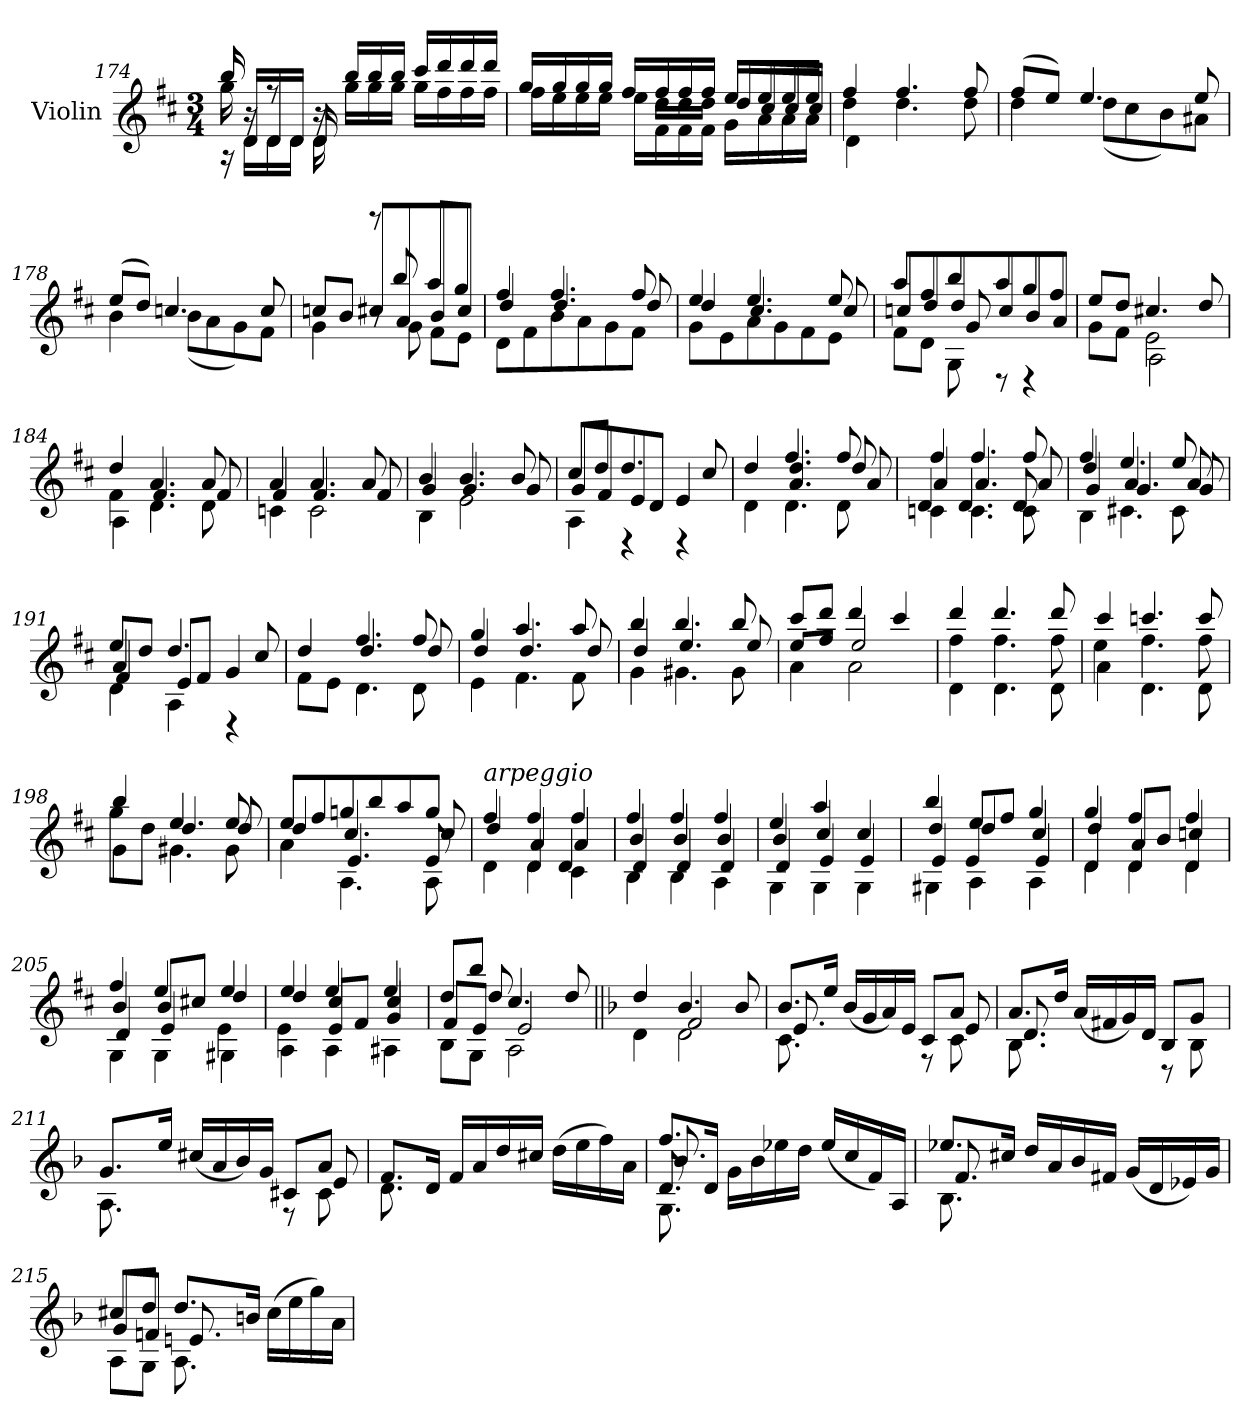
**kern
*part1
*staff1
*I"Violin
*I'Vln.
*clefG2
*k[f#c#]
*M3/4
=174
*^
*	*^
16bb/	16gg\	16rA
16r	16d\LL	16d/LL
8rff	16d\	16d/
.	16d\JJ	16d/JJ
16r	16d\	16d/
16bb/LL	16gg\LL	4..ryy
16bb/	16gg\	.
16bb/JJ	16gg\JJ	.
16ccc#/LL	16gg\LL	.
16ddd/	16ff#\	.
16ddd/	16ff#\	.
16ddd/JJ	16ff#\JJ	.
=175	=175	=175
16gg/LL	16ff#\LL	16ryy
*	*v	*v
16gg/	16ee\
16gg/	16ee\
16gg/JJ	16ee\JJ
16ff#/LL	16ee\LL
*	*^
16ff#/	16f#\	16dd\LL
16ff#/	16f#\	16dd\
16ff#/JJ	16f#\JJ	16dd\JJ
16ee/LL	16g\LL	16dd/LL
16ee/	16a\	16cc#/
16ee/	16a\	16cc#/
16ee/JJ	16a\JJ	16cc#/JJ
!!LO:LB:g=z	!!	!!
=176	=176	=176
4ff#/	4dd\	4d\
4.ff#/	4.dd\	2ryy
8ff#/	8dd\	.
*	*v	*v
=177	=177
(>8ff#/L	4dd\
8ee/J)	.
4.ee/	(<8dd\L
.	8cc#\
.	8b\)
8ee/	8a#X\J
=178	=178
(>8ee/L	4b\
8dd/J)	.
4.ccn/	(<8b\L
.	8a\
.	8g\)
8cc/	8f#\J
=179	=179
*	*^
8ccn/L	4g\	4ryy
8b/J	.	.
8cc#X/L	8r	8rffff
8a/	8g\	8bb/
8b/	8f#\L	8aa/L
8cc#/J	8e\J	8gg/J
=180	=180	=180
4ff#/	8d\L	4dd/
.	8f#\	.
4.ff#/	8b\	4.dd/
.	8a\	.
.	8g\	.
8ff#/	8f#\J	8dd/
=181	=181	=181
4ee/	8g\L	4dd/
.	8e\	.
4.ee/	8a\	4.cc#/
.	8g\	.
.	8f#\	.
8ee/	8e\J	8cc#/
!!LO:LB:g=z	!!	!!
=182	=182	=182
*	*	*^
8aa/L	8f#\L	8ccn/L	4ryy
8ff#/	8d\J	8dd/	.
8bb/	8G\	8dd/	8g/
8aa/	8rD	8cc/	4.ryy
8gg/	4rD	8b/	.
8ff#/J	.	8a/J	.
*	*	*v	*v
=183	=183	=183
8ee/L	8g\L	4ryy
8dd/J	8f#\J	.
4.cc#X/	2e\	2A\
8dd/	.	.
=184	=184	=184
4dd/	4f#\	4A\
4.a/	4.f#/	4.d\
8a/	8f#/	8d\
=185	=185	=185
4a/	4cn\	4f#/
4.a/	2c\	4.f#/
8a/	.	8f#/
=186	=186	=186
4b/	4B\	4g/
4.b/	2e\	4.g/
8b/	.	8g/
=187	=187	=187
8cc#/L	4A\	8g/L
8dd/J	.	8f#/
4.dd/	4rD	8e/
.	.	8d/J
.	4rD	4e/
8cc#/	.	.
=188	=188	=188
*	*	*^
4dd/	4d\	4ryy	4ryy
4.ff#/	4.d\	4.dd/	4.a/
8ff#/	8d\	8dd/	8a/
!!LO:LB:g=z	!!	!!	!!
=189	=189	=189	=189
4ff#/	4cn\	4a/	4d/
4.ff#/	4.c\	4.a/	4.d/
8ff#/	8c\	8a/	8d/
=190	=190	=190	=190
4ff#/	4B\	4dd/	4g/
4.ee/	4.c#X\	4.a/	4.g/
8ee/	8c#\	8a/	8g/
=191	=191	=191	=191
8ee/L	4d\	4a/	4f#/
8dd/J	.	.	.
4.dd/	4A\	8e/L	2ryy
.	.	8f#/J	.
.	4rD	4g/	.
8cc#/	.	.	.
*	*	*v	*v
=192	=192	=192
4dd/	8f#\L	4ryy
.	8e\J	.
4.ff#/	4.d\	4.dd/
8ff#/	8d\	8dd/
=193	=193	=193
4gg/	4e\	4dd/
4.aa/	4.f#\	4.dd/
8aa/	8f#\	8dd/
=194	=194	=194
4bb/	4g\	4dd/
4.bb/	4.g#X\	4.ee/
8bb/	8g#\	8ee/
!!LO:LB:g=z	!!	!!
=195	=195	=195
8ccc#/L	4a\	8ee/L
8ddd/J	.	8ff#/J
4ddd/	2a\	2ee/
4ccc#/	.	.
=196	=196	=196
4ddd/	4d\	4ff#\
4.ddd/	4.d\	4.ff#\
8ddd/	8d\	8ff#\
=197	=197	=197
4ccc#/	4a\	4ee\
4.cccn/	4.d\	4.ff#\
8ccc/	8d\	8ff#\
=198	=198	=198
4bb/	4g\	8gg\L
.	.	8dd\J
4.ee/	4.g#X\	4.dd/
8ee/	8g#\	8dd/
=199	=199	=199
*	*	*^
8ee/L	4a\	4dd/	4ryy
8ff#/	.	.	.
8ggn/	4.A\	4.cc#/	4.e/
8bb/	.	.	.
8aa/	.	.	.
8gg/J	8A\	8cc#/	8e/
=200	=200	=200	=200
!LO:TX:i:t=arpeggio	!	!	!
4ff#/	4d\	4dd/	4ryy
4ff#/	4d\	4a/	4d/
4ff#/	4c#\	4a/	4d/
!!LO:LB:g=z	!!	!!	!!
=201	=201	=201	=201
4ff#/	4B\	4b/	4d/
4ff#/	4B\	4b/	4d/
4ff#/	4A\	4b/	4d/
=202	=202	=202	=202
4ee/	4G\	4b/	4d/
4aa/	4G\	4cc#/	4e/
4cc#/	4G\	4e/	4ryy
=203	=203	=203	=203
4bb/	4G#X\	4dd/	4e/
8ee/L	4A\	4dd/	4e/
8ff#/J	.	.	.
4gg/	4A\	4cc#/	4e/
=204	=204	=204	=204
4gg/	4d\	4dd/	4d/
4ff#/	4d\	8a/L	4d/
.	.	8b/J	.
4ff#/	4d\	4ccn/	4d/
=205	=205	=205	=205
4ff#/	4G\	4b/	4d/
4ee/	4G\	8b/L	4e/
.	.	8cc#X/J	.
4ee/	4G#X\	4dd/	4e\
=206	=206	=206	=206
4ee/	4A\	4dd/	4e\
4ee/	4A\	8e/L	4cc#/
.	.	8f#/J	.
4ee/	4A#X\	4g/	4cc#/
!!LO:LB:g=z	!!	!!	!!
=207	=207	=207	=207
8dd/L	8B\L	8f#/L	8ryy
8bb/J	8G\J	8e/J	8dd/
4.cc#/	2A\	2e/	2ryy
8dd/	.	.	.
*v	*v	*v	*v
=208||
*k[b-]
*^
*	*^
4dd/	4d\	4ryy
4.b-/	2d\	2f/
8b-/	.	.
=209	=209	=209
8.b-/L	8.c\	8.e/
16ee/Jk	16ryy	4..ryy
(<16b-/LL	16ryy@	.
16g/	16ryy@	.
16a/)	16ryy@	.
16e/JJ	16ryy@	.
8c/L	8r	.
8a/J	8c\	8e/
=210	=210	=210
8.a/L	8.B-\	8.d/
16dd/Jk	16ryy	2ryy
(<16a/LL	16ryy@	.
16f#X/	16ryy@	.
16g/)	16ryy@	.
16d/JJ	16ryy@	.
8B-/L	8r	.
8g/J	8B-\	.
.	.	16ryy
=211	=211	=211
8.g/L	8.A\	8ryy
*	*v	*v
16ee/Jk	16ryy
*v	*v
(<16cc#X/LL
16a/
16b-/)
16g/JJ
*^
8c#X/L	8r
*	*^
8a/J	8c#\	8e/
*	*v	*v
!!LO:LB:g=z
=212	=212
8.f/L	8.d\
16d/Jk	2ryy
16f/LL	.
16a/	.
16dd/	.
16cc#X/JJ	.
(>16dd\LL	.
16ee\	.
16ff\)	.
16a\JJ	16ryy
=213	=213
*^	*^
8.ff/L	8.G\	8.b-/	8.d/
16d/Jk	2ryy	2ryy	2ryy
16g\LL	.	.	.
16b-\	.	.	.
16ee-X\	.	.	.
16dd\JJ	.	.	.
(<16ee-/LL	.	.	.
16cc/	.	.	.
16f/)	.	.	.
16A/JJ	16ryy	16ryy	16ryy
*	*	*v	*v
=214	=214	=214
8.ee-X/L	8.B-\	8.f/
16cc#X/Jk	2ryy	2ryy
16dd/LL	.	.
16a/	.	.
16b-/	.	.
16f#X/JJ	.	.
(<16g/LL	.	.
16d/	.	.
16e-X/)	.	.
16g/JJ	16ryy	16ryy
=215	=215	=215
8cc#X/L	8A\L	8g/L
8dd/J	8G\J	8fn/J
8.dd/L	8.A\	8.en/
16bn/Jk	4ryy	4ryy
(>16cc#\LL	.	.
16ee\	.	.
16gg\)	.	.
16a\JJ	16ryy	16ryy
*v	*v	*v
=
*-
